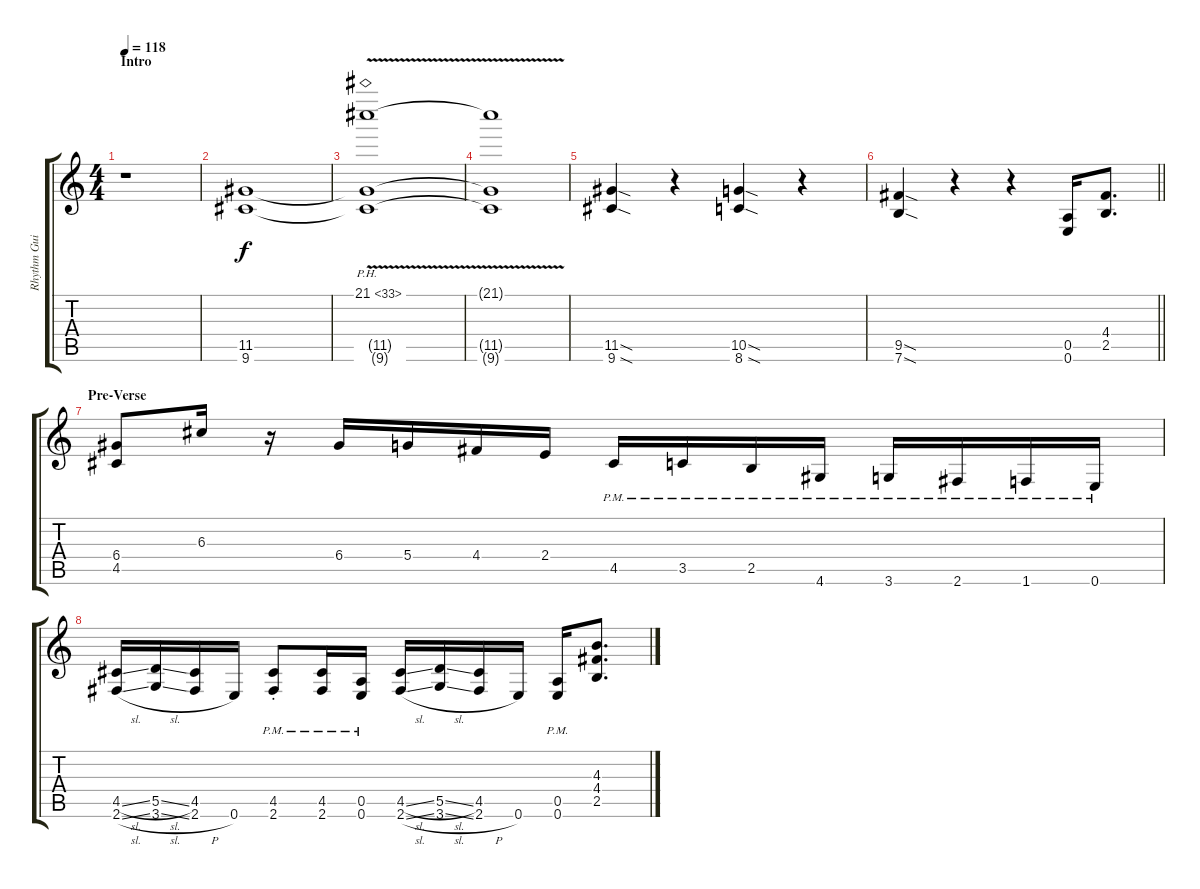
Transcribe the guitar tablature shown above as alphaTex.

\track ("Rhythm Guitar " "Rhythm Gui") {instrument distortionguitar}
\staff {score tabs}
\tuning (E4 B3 G3 D3 A2 E2) {hide}
\ts (4 4)
\section ("" "Intro")
\tempo 118
\clef g2
\ks c
r.1{dy f volume 0 instrument distortionguitar} |
(11.5 9.6).1{volume 13} |
(21.1{ph 12} 11.5{v t} 9.6{v t}).1 |
(21.1{t} 11.5{t} 9.6{t}).1 |
(11.5{sod} 9.6{sod}).4 r.4 (10.5{sod} 8.6{sod}).4 r.4 |
\barLineRight lightlight
(9.5{sod} 7.6{sod}).4 r.4 r.4 (0.5 0.6).16 (4.4 2.5).8{d} |
\section ("" "Pre-Verse")
(6.4 4.5).8 6.3.16 r.16 6.4.16 5.4.16 4.4.16 2.4.16 4.5{pm}.16 3.5{pm}.16 2.5{pm}.16 4.6{pm}.16 3.6{pm}.16 2.6{pm}.16 1.6{pm}.16 0.6{pm}.16 |
(4.5{sl} 2.6{sl}).16 (5.5{sl} 3.6{sl}).16 (4.5 2.6{h}).16 0.6.16 (4.5{pm st} 2.6{pm st}).8 (4.5{pm} 2.6{pm}).16 (0.5{pm} 0.6{pm}).16 (4.5{sl} 2.6{sl}).16 (5.5{sl} 3.6{sl}).16 (4.5 2.6{h}).16 0.6.16 (0.5{pm} 0.6{pm}).16 (4.3 4.4 2.5).8{d}
